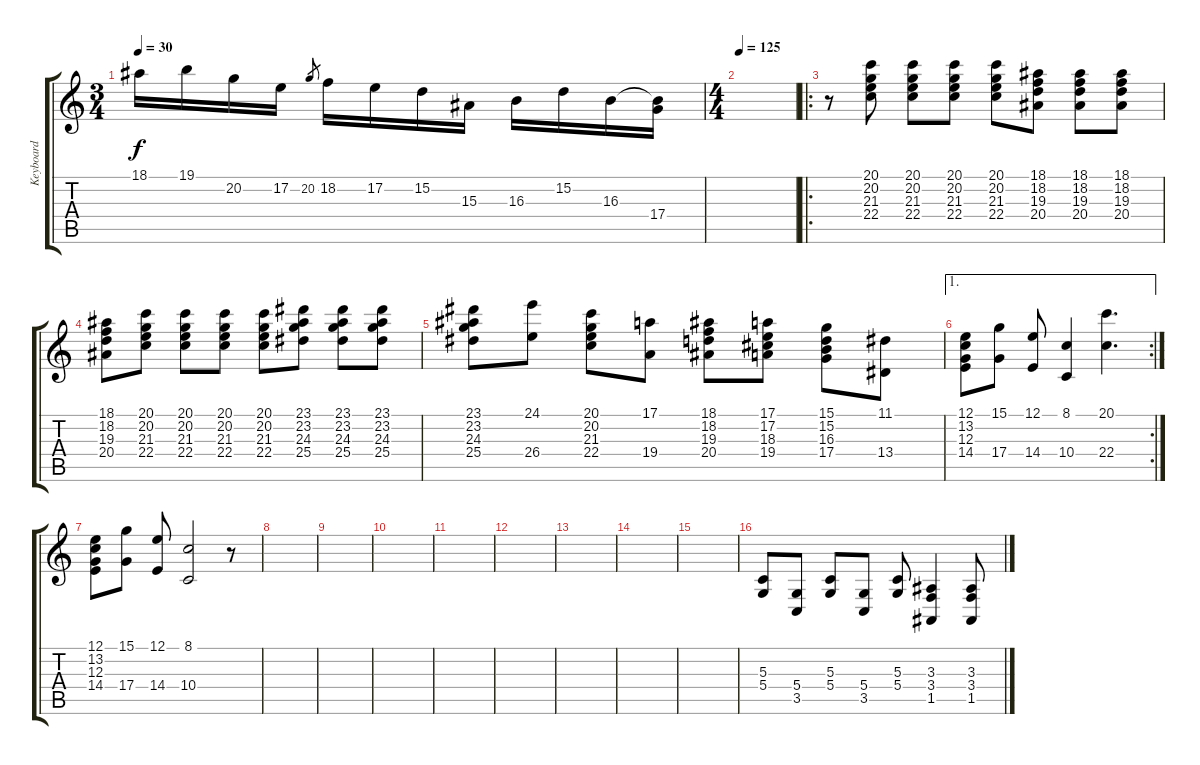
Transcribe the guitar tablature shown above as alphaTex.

\track ("Keyboard" "Keyboard") {instrument stringensemble1}
\staff {score tabs}
\tuning (E4 B3 G3 D3 A2 E2) {hide}
\ts (3 4)
\tempo 30
\clef g2
\ks c
18.1.16{dy f} 19.1.16 20.2.16 17.2.16 20.2.8{gr} 18.2.16 17.2.16 15.2.16 15.3.16 16.3.16 15.2.16 16.3.16 (16.3{t} 17.4).16 |
\ts (4 4)
\tempo 125
|
\ro
r.8 (20.1 20.2 21.3 22.4).8 (20.1 20.2 21.3 22.4).8 (20.1 20.2 21.3 22.4).8 (20.1 20.2 21.3 22.4).8 (18.1 18.2 19.3 20.4).8 (18.1 18.2 19.3 20.4).8 (18.1 18.2 19.3 20.4).8 |
(18.1 18.2 19.3 20.4).8 (20.1 20.2 21.3 22.4).8 (20.1 20.2 21.3 22.4).8 (20.1 20.2 21.3 22.4).8 (20.1 20.2 21.3 22.4).8 (23.1 23.2 24.3 25.4).8 (23.1 23.2 24.3 25.4).8 (23.1 23.2 24.3 25.4).8 |
(23.1 23.2 24.3 25.4).8 (24.1 26.4).8 (20.1 20.2 21.3 22.4).8 (17.1 19.4).8 (18.1 18.2 19.3 20.4).8 (17.1 17.2 18.3 19.4).8 (15.1 15.2 16.3 17.4).8 (11.1 13.4).8 |
\ae 1
\rc 2
(12.1 13.2 12.3 14.4).8 (15.1 17.4).8 (12.1 14.4).8 (8.1 10.4).4 (20.1 22.4).4{d} |
(12.1 13.2 12.3 14.4).8 (15.1 17.4).8 (12.1 14.4).8 (8.1 10.4).2 r.8 |
|
|
|
|
|
|
|
|
(5.3 5.4).8 (5.4 3.5).8 (5.3 5.4).8 (5.4 3.5).8 (5.3 5.4).8 (3.3 3.4 1.5).4 (3.3 3.4 1.5).8
